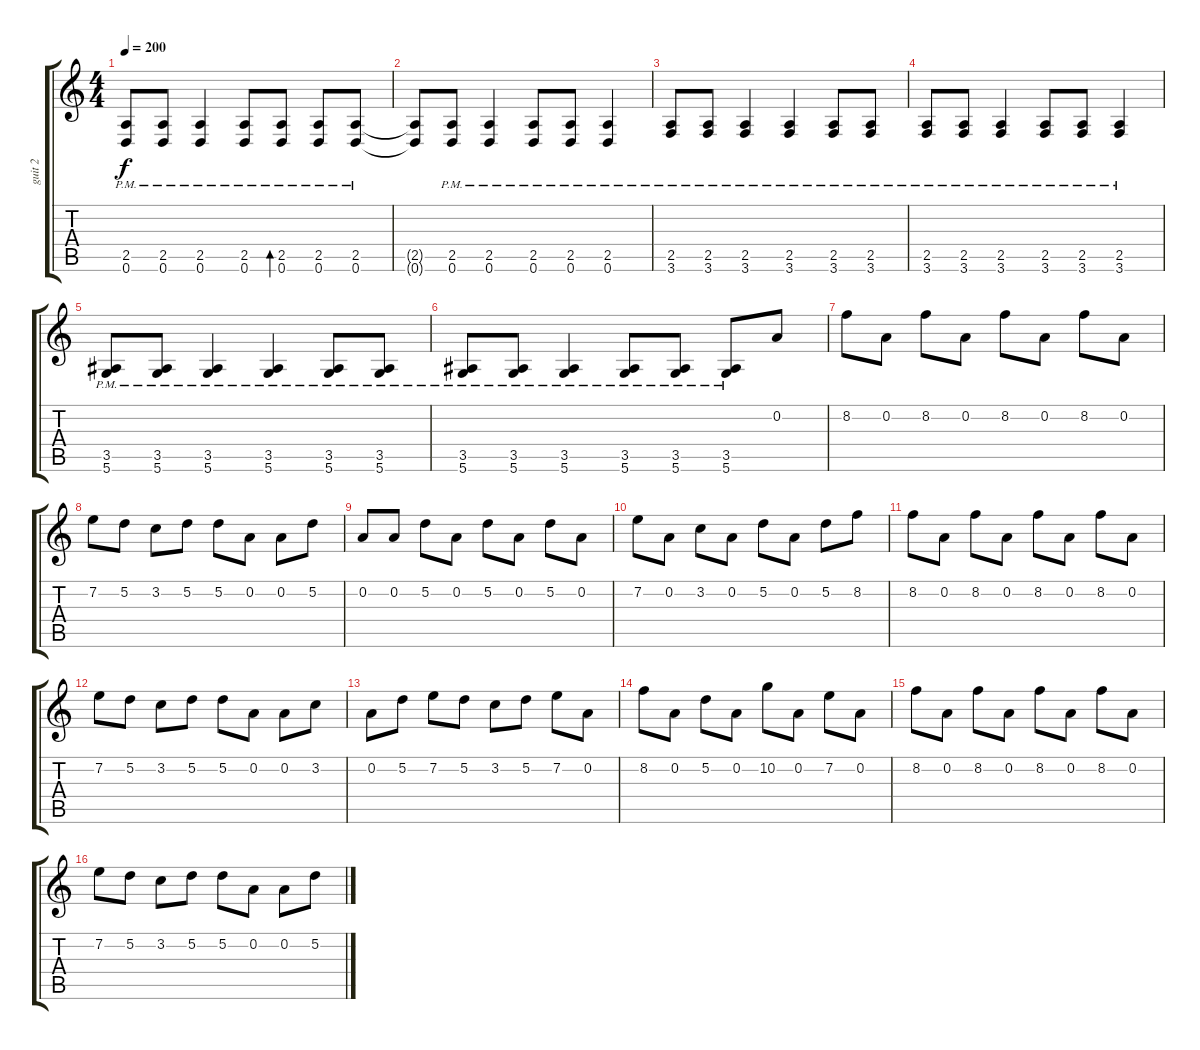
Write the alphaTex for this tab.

\track ("guit 2" "guit 2") {instrument distortionguitar}
\staff {score tabs}
\tuning (D4 A3 F3 C3 G2 D2) {hide}
\ts (4 4)
\tempo 200
\clef g2
\ks c
(2.5{pm} 0.6{pm}).8{dy f} (2.5{pm} 0.6{pm}).8 (2.5{pm} 0.6{pm}).4 (2.5{pm} 0.6{pm}).8 (2.5{pm} 0.6{pm}).8{bd 240} (2.5{pm} 0.6{pm}).8 (2.5{pm} 0.6{pm}).8 |
(2.5{t} 0.6{t}).8 (2.5{pm} 0.6{pm}).8 (2.5{pm} 0.6{pm}).4 (2.5{pm} 0.6{pm}).8 (2.5{pm} 0.6{pm}).8 (2.5{pm} 0.6{pm}).4 |
(2.5{pm} 3.6{pm}).8 (2.5{pm} 3.6{pm}).8 (2.5{pm} 3.6{pm}).4 (2.5{pm} 3.6{pm}).4 (2.5{pm} 3.6{pm}).8 (2.5{pm} 3.6{pm}).8 |
(2.5{pm} 3.6{pm}).8 (2.5{pm} 3.6{pm}).8 (2.5{pm} 3.6{pm}).4 (2.5{pm} 3.6{pm}).8 (2.5{pm} 3.6{pm}).8 (2.5{pm} 3.6{pm}).4 |
(3.5{pm} 5.6{pm}).8 (3.5{pm} 5.6{pm}).8 (3.5{pm} 5.6{pm}).4 (3.5{pm} 5.6{pm}).4 (3.5{pm} 5.6{pm}).8 (3.5{pm} 5.6{pm}).8 |
(3.5{pm} 5.6{pm}).8 (3.5{pm} 5.6{pm}).8 (3.5{pm} 5.6{pm}).4 (3.5{pm} 5.6{pm}).8 (3.5{pm} 5.6{pm}).8 (3.5{pm} 5.6{pm}).8 0.2.8 |
8.2.8 0.2.8 8.2.8 0.2.8 8.2.8 0.2.8 8.2.8 0.2.8 |
7.2.8 5.2.8 3.2.8 5.2.8 5.2.8 0.2.8 0.2.8 5.2.8 |
0.2.8 0.2.8 5.2.8 0.2.8 5.2.8 0.2.8 5.2.8 0.2.8 |
7.2.8 0.2.8 3.2.8 0.2.8 5.2.8 0.2.8 5.2.8 8.2.8 |
8.2.8 0.2.8 8.2.8 0.2.8 8.2.8 0.2.8 8.2.8 0.2.8 |
7.2.8 5.2.8 3.2.8 5.2.8 5.2.8 0.2.8 0.2.8 3.2.8 |
0.2.8 5.2.8 7.2.8 5.2.8 3.2.8 5.2.8 7.2.8 0.2.8 |
8.2.8 0.2.8 5.2.8 0.2.8 10.2.8 0.2.8 7.2.8 0.2.8 |
8.2.8 0.2.8 8.2.8 0.2.8 8.2.8 0.2.8 8.2.8 0.2.8 |
7.2.8 5.2.8 3.2.8 5.2.8 5.2.8 0.2.8 0.2.8 5.2.8
